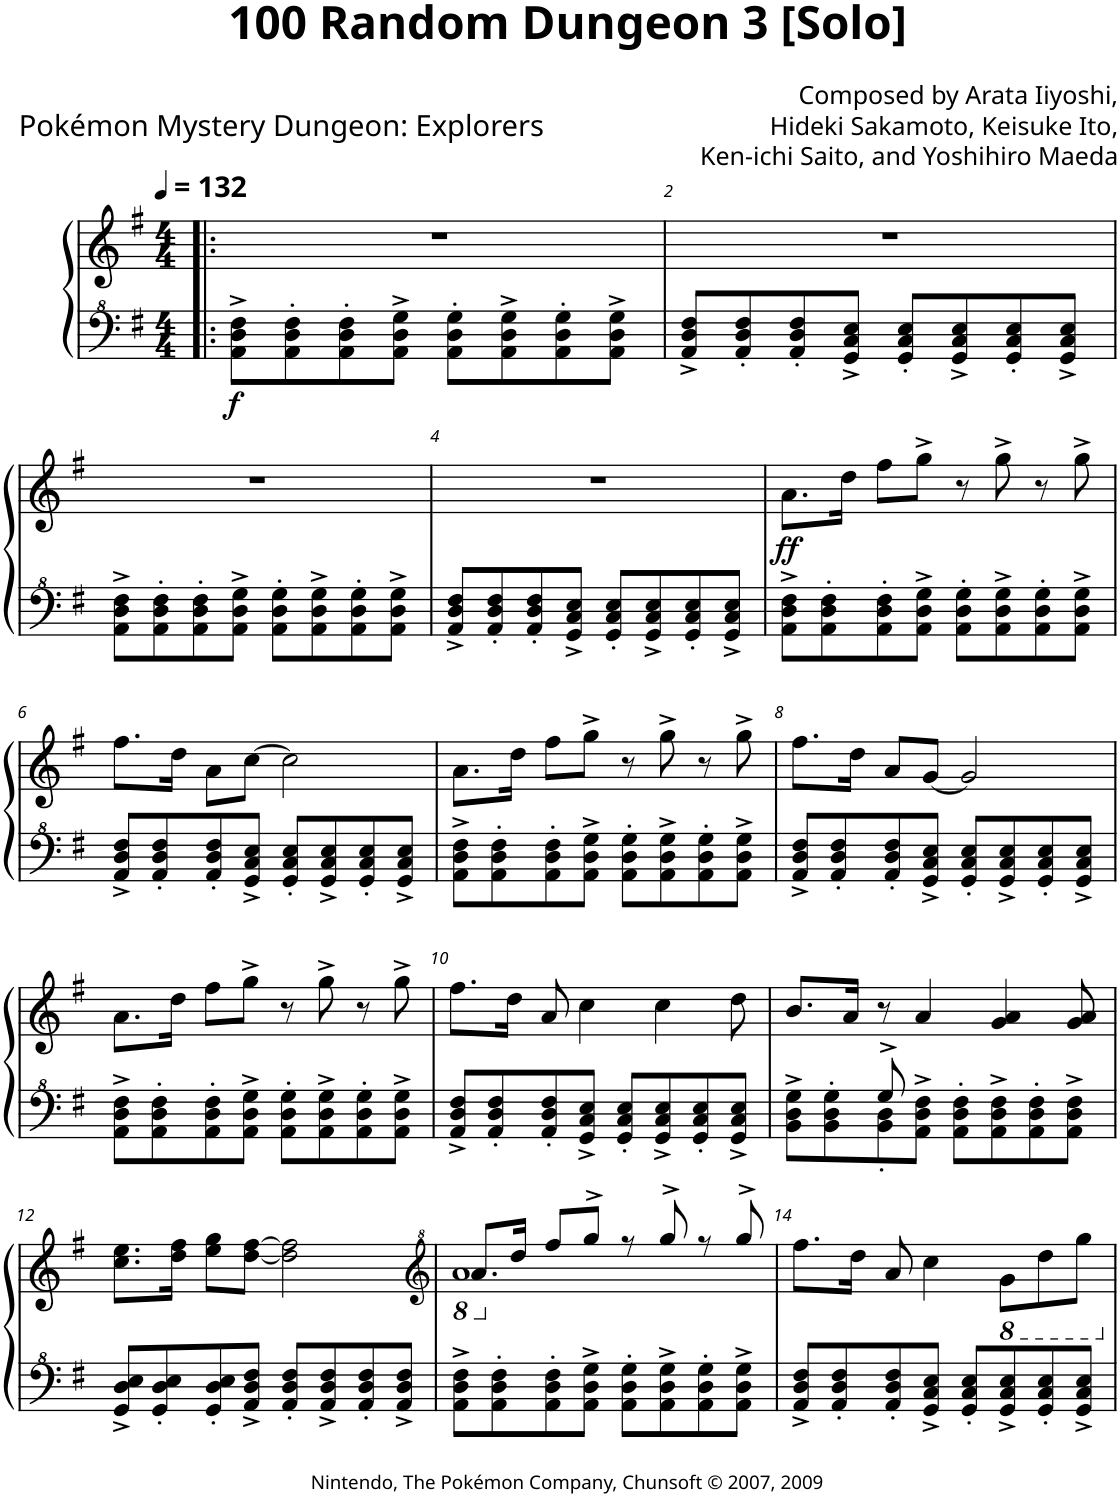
**kern	**kern	**dynam
*part1	*part1	*part1
*staff2	*staff1	*staff1/2
*I"Piano, Right	*	*
*I'Pno.	*	*
*clefF^4	*clefG2	*
*k[f#]	*k[f#]	*
*M4/4	*M4/4	*
*MM132	*MM132	*
=1!|:	=1!|:	=1!|:
!	!	!LO:DY:b=2
8A\^ 8d\^ 8f#\^L	1r	f
8A\' 8d\' 8f#\'	.	.
8A\' 8d\' 8f#\'	.	.
8A\^ 8d\^ 8g\^J	.	.
8A\' 8d\' 8g\'L	.	.
8A\^ 8d\^ 8g\^	.	.
8A\' 8d\' 8g\'	.	.
8A\^ 8d\^ 8g\^J	.	.
=2	=2	=2
8A/^ 8d/^ 8f#/^L	1r	.
8A/' 8d/' 8f#/'	.	.
8A/' 8d/' 8f#/'	.	.
8G/^ 8c/^ 8e/^J	.	.
8G/' 8c/' 8e/'L	.	.
8G/^ 8c/^ 8e/^	.	.
8G/' 8c/' 8e/'	.	.
8G/^ 8c/^ 8e/^J	.	.
!!LO:LB:g=z
=3	=3	=3
8A\^ 8d\^ 8f#\^L	1r	.
8A\' 8d\' 8f#\'	.	.
8A\' 8d\' 8f#\'	.	.
8A\^ 8d\^ 8g\^J	.	.
8A\' 8d\' 8g\'L	.	.
8A\^ 8d\^ 8g\^	.	.
8A\' 8d\' 8g\'	.	.
8A\^ 8d\^ 8g\^J	.	.
=4	=4	=4
8A/^ 8d/^ 8f#/^L	1r	.
8A/' 8d/' 8f#/'	.	.
8A/' 8d/' 8f#/'	.	.
8G/^ 8c/^ 8e/^J	.	.
8G/' 8c/' 8e/'L	.	.
8G/^ 8c/^ 8e/^	.	.
8G/' 8c/' 8e/'	.	.
8G/^ 8c/^ 8e/^J	.	.
=5	=5	=5
!	!	!LO:DY:b
8A\^ 8d\^ 8f#\^L	8.a\L	ff
8A\' 8d\' 8f#\'	.	.
.	16dd\Jk	.
8A\' 8d\' 8f#\'	8ff#\L	.
8A\^ 8d\^ 8g\^J	8gg^\J	.
8A\' 8d\' 8g\'L	8r	.
8A\^ 8d\^ 8g\^	8gg^\	.
8A\' 8d\' 8g\'	8r	.
8A\^ 8d\^ 8g\^J	8gg^\	.
!!LO:LB:g=z
=6	=6	=6
8A/^ 8d/^ 8f#/^L	8.ff#\L	.
8A/' 8d/' 8f#/'	.	.
.	16dd\Jk	.
8A/' 8d/' 8f#/'	8a\L	.
8G/^ 8c/^ 8e/^J	[8cc\J	.
8G/' 8c/' 8e/'L	2cc\]	.
8G/^ 8c/^ 8e/^	.	.
8G/' 8c/' 8e/'	.	.
8G/^ 8c/^ 8e/^J	.	.
=7	=7	=7
8A\^ 8d\^ 8f#\^L	8.a\L	.
8A\' 8d\' 8f#\'	.	.
.	16dd\Jk	.
8A\' 8d\' 8f#\'	8ff#\L	.
8A\^ 8d\^ 8g\^J	8gg^\J	.
8A\' 8d\' 8g\'L	8r	.
8A\^ 8d\^ 8g\^	8gg^\	.
8A\' 8d\' 8g\'	8r	.
8A\^ 8d\^ 8g\^J	8gg^\	.
=8	=8	=8
8A/^ 8d/^ 8f#/^L	8.ff#\L	.
8A/' 8d/' 8f#/'	.	.
.	16dd\Jk	.
8A/' 8d/' 8f#/'	8a/L	.
8G/^ 8c/^ 8e/^J	[8g/J	.
8G/' 8c/' 8e/'L	2g/]	.
8G/^ 8c/^ 8e/^	.	.
8G/' 8c/' 8e/'	.	.
8G/^ 8c/^ 8e/^J	.	.
!!LO:LB:g=z
=9	=9	=9
8A\^ 8d\^ 8f#\^L	8.a\L	.
8A\' 8d\' 8f#\'	.	.
.	16dd\Jk	.
8A\' 8d\' 8f#\'	8ff#\L	.
8A\^ 8d\^ 8g\^J	8gg^\J	.
8A\' 8d\' 8g\'L	8r	.
8A\^ 8d\^ 8g\^	8gg^\	.
8A\' 8d\' 8g\'	8r	.
8A\^ 8d\^ 8g\^J	8gg^\	.
=10	=10	=10
8A/^< 8d/^< 8f#/^<L	8.ff#\L	.
8A/'< 8d/'< 8f#/'<	.	.
.	16dd\Jk	.
8A/'< 8d/'< 8f#/'<	8a/	.
8G/^< 8c/^< 8e/^<J	4cc\	.
8G/'< 8c/'< 8e/'<L	.	.
8G/^< 8c/^< 8e/^<	4cc\	.
8G/'< 8c/'< 8e/'<	.	.
8G/^< 8c/^< 8e/^<J	8dd\	.
=11	=11	=11
*^	*	*
8B\^> 8d\^> 8g\^>L	4ryy	8.b/L	.
8B\'> 8d\'> 8g\'>	.	.	.
.	.	16a/Jk	.
8B\'< 8d\'<	8g^/	8r	.
8A\^> 8d\^> 8f#\^>J	2ryy	4a/	.
8A\'> 8d\'> 8f#\'>L	.	.	.
8A\^> 8d\^> 8f#\^>	.	4g/ 4a/	.
8A\'> 8d\'> 8f#\'>	.	.	.
8A\^> 8d\^> 8f#\^>J	8ryy	8g/ 8a/	.
*v	*v	*	*
!!LO:LB:g=z
=12	=12	=12
8G/^ 8d/^ 8e/^L	8.cc\ 8.ee\L	.
8G/' 8d/' 8e/'	.	.
.	16dd\ 16ff#\Jk	.
8G/' 8d/' 8e/'	8ee\ 8gg\L	.
8A/^ 8d/^ 8f#/^J	[8dd\ [8ff#\J	.
8A/' 8d/' 8f#/'L	2dd\] 2ff#\]	.
8A/^ 8d/^ 8f#/^	.	.
8A/' 8d/' 8f#/'	.	.
8A/^ 8d/^ 8f#/^J	.	.
=13	=13	=13
*	*clefG^2	*
*	*8ba	*
*	*^	*
8A\^ 8d\^ 8f#\^L	8.a/L	1a	.
8A\' 8d\' 8f#\'	.	.	.
.	16ddd/Jk	.	.
8A\' 8d\' 8f#\'	8fff#/L	.	.
8A\^ 8d\^ 8g\^J	8ggg^/J	.	.
8A\' 8d\' 8g\'L	8r	.	.
8A\^ 8d\^ 8g\^	8ggg^/	.	.
8A\' 8d\' 8g\'	8r	.	.
8A\^ 8d\^ 8g\^J	8ggg^/	.	.
*	*v	*v	*
=14	=14	=14
*	*X8ba	*
8A/^ 8d/^ 8f#/^L	8.fff#\L	.
8A/' 8d/' 8f#/'	.	.
.	16ddd\Jk	.
8A/' 8d/' 8f#/'	8aa/	.
8G/^ 8c/^ 8e/^J	4ccc\	.
8G/' 8c/' 8e/'L	.	.
*	*8ba	*
8G/^ 8c/^ 8e/^	8g\L	.
8G/' 8c/' 8e/'	8dd\	.
8G/^ 8c/^ 8e/^J	8gg\J	.
*	*X8ba	*
=	=	=
*-	*-	*-
